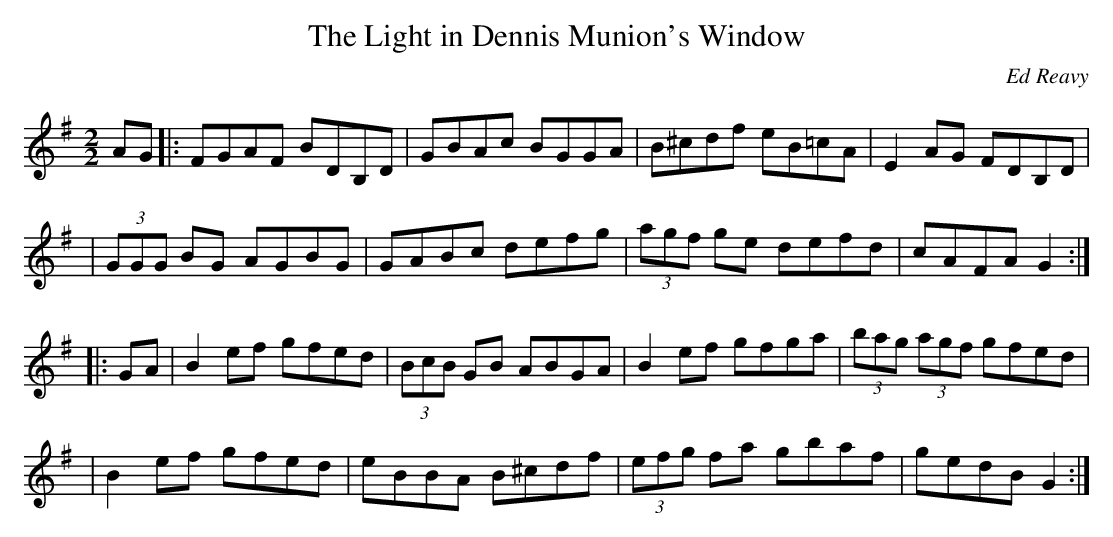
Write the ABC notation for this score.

X:1
T:The Light in Dennis Munion's Window
C:Ed Reavy
M:2/2
L:1/8
K:G
AG \
|: FGAF BDB,D | GBAc BGGA | B^cdf eB=cA | E2 AG FDB,D |
| (3GGG BG AGBG | GABc defg | (3agf ge defd | cAFA G2 :|
|: GA \
| B2 ef gfed | (3BcB GB ABGA | B2 ef gfga | (3bag (3agf gfed |
| B2 ef gfed | eBBA B^cdf | (3efg fa gbaf | gedB G2 :|
